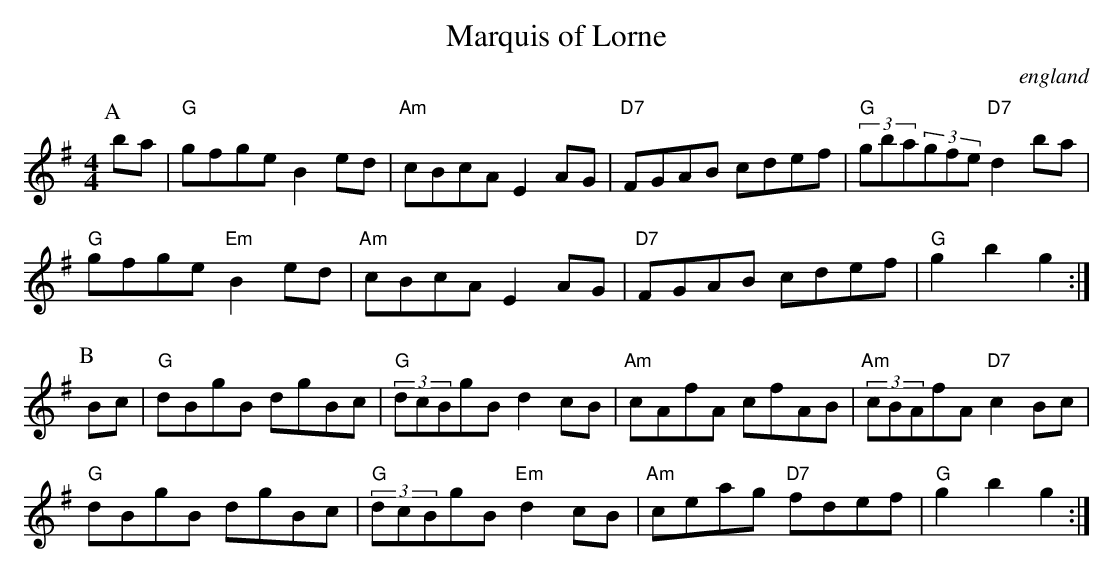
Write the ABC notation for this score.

X:1
T:Marquis of Lorne
O:england
M:4/4
L:1/8
K:G
P:A
ba|"G"gfge B2ed|"Am"cBcA E2AG|"D7"FGAB cdef|"G"(3gba(3gfe "D7"d2ba|
"G"gfge "Em"B2ed|"Am"cBcA E2AG|"D7"FGAB cdef|"G"g2b2 g2:|
P:B
Bc|"G"dBgB dgBc|"G"(3dcBgB d2cB|"Am"cAfA cfAB|"Am"(3cBAfA "D7"c2Bc|
"G"dBgB dgBc|"G"(3dcBgB "Em"d2cB|"Am"ceag "D7"fdef|"G"g2b2 g2:|
